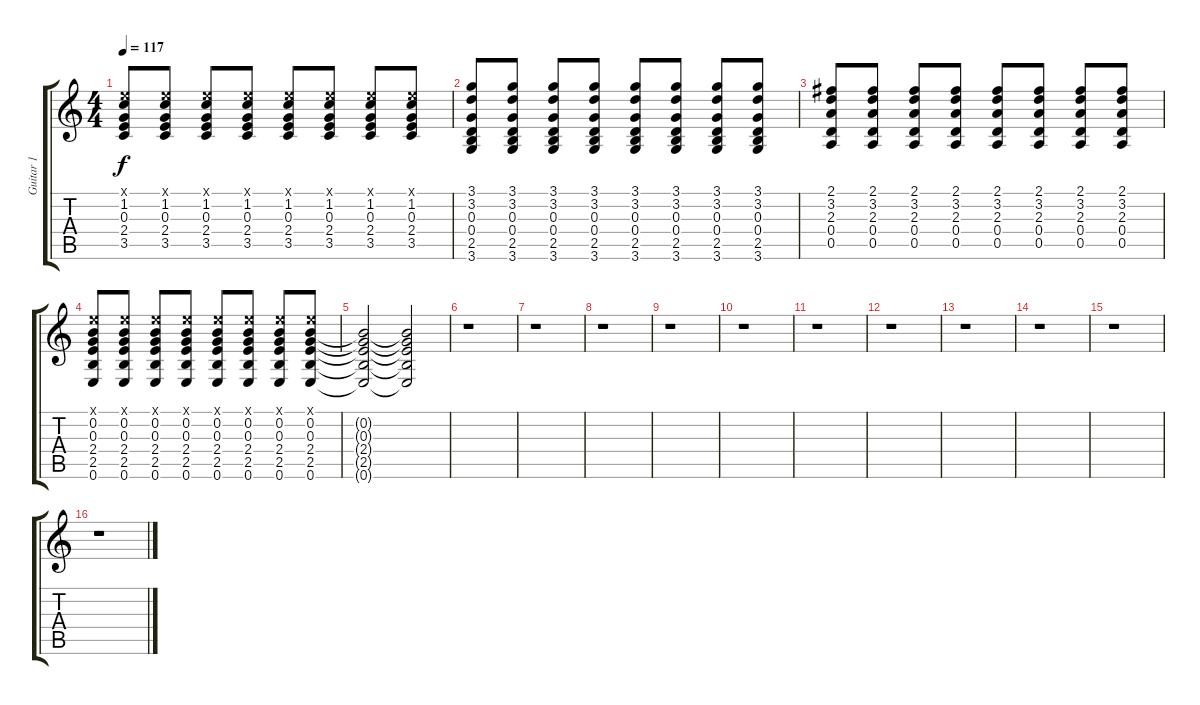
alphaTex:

\track ("Guitar 1" "Guitar 1") {instrument overdrivenguitar}
\staff {score tabs}
\tuning (E4 B3 G3 D3 A2 E2) {hide}
\ts (4 4)
\tempo 117
\clef g2
\ks c
(0.1{x} 1.2 0.3 2.4 3.5).8{dy f} (0.1{x} 1.2 0.3 2.4 3.5).8 (0.1{x} 1.2 0.3 2.4 3.5).8 (0.1{x} 1.2 0.3 2.4 3.5).8 (0.1{x} 1.2 0.3 2.4 3.5).8 (0.1{x} 1.2 0.3 2.4 3.5).8 (0.1{x} 1.2 0.3 2.4 3.5).8 (0.1{x} 1.2 0.3 2.4 3.5).8 |
(3.1 3.2 0.3 0.4 2.5 3.6).8 (3.1 3.2 0.3 0.4 2.5 3.6).8 (3.1 3.2 0.3 0.4 2.5 3.6).8 (3.1 3.2 0.3 0.4 2.5 3.6).8 (3.1 3.2 0.3 0.4 2.5 3.6).8 (3.1 3.2 0.3 0.4 2.5 3.6).8 (3.1 3.2 0.3 0.4 2.5 3.6).8 (3.1 3.2 0.3 0.4 2.5 3.6).8 |
(2.1 3.2 2.3 0.4 0.5).8 (2.1 3.2 2.3 0.4 0.5).8 (2.1 3.2 2.3 0.4 0.5).8 (2.1 3.2 2.3 0.4 0.5).8 (2.1 3.2 2.3 0.4 0.5).8 (2.1 3.2 2.3 0.4 0.5).8 (2.1 3.2 2.3 0.4 0.5).8 (2.1 3.2 2.3 0.4 0.5).8 |
(0.1{x} 0.2 0.3 2.4 2.5 0.6).8 (0.1{x} 0.2 0.3 2.4 2.5 0.6).8 (0.1{x} 0.2 0.3 2.4 2.5 0.6).8 (0.1{x} 0.2 0.3 2.4 2.5 0.6).8 (0.1{x} 0.2 0.3 2.4 2.5 0.6).8 (0.1{x} 0.2 0.3 2.4 2.5 0.6).8 (0.1{x} 0.2 0.3 2.4 2.5 0.6).8 (0.1{x} 0.2 0.3 2.4 2.5 0.6).8 |
(0.2{t} 0.3{t} 2.4{t} 2.5{t} 0.6{t}).2{volume 8} (0.2{t} 0.3{t} 2.4{t} 2.5{t} 0.6{t}).2{volume 6} |
r.1 |
r.1 |
r.1 |
r.1 |
r.1 |
r.1 |
r.1 |
r.1 |
r.1 |
r.1 |
r.1
